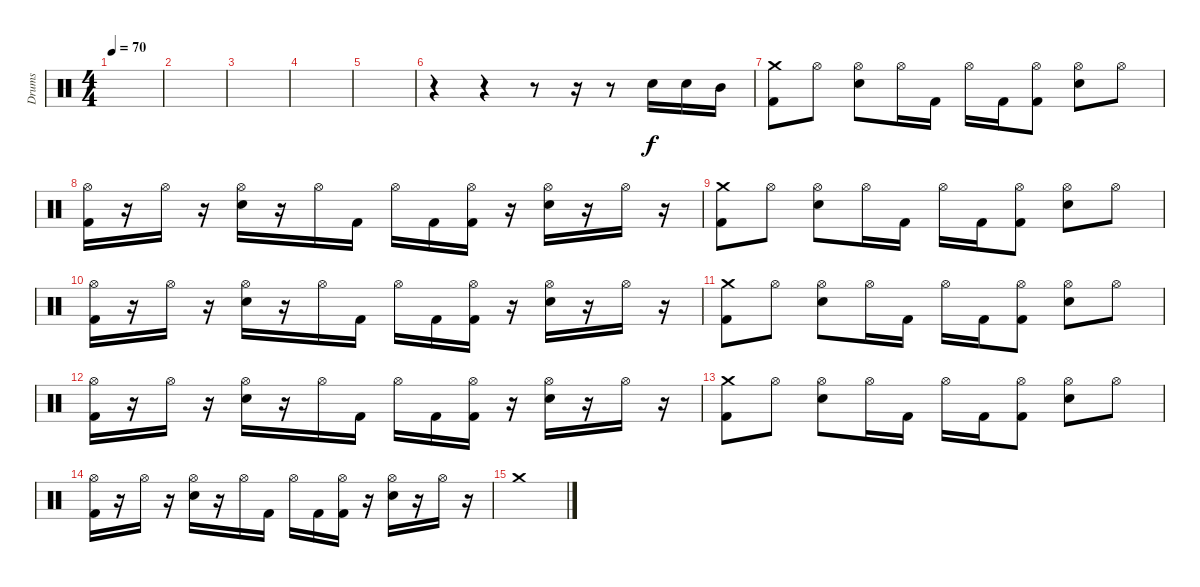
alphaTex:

\track ("Drums" "Drums") {instrument percussion}
\staff {score}
\articulation defaults
\ts (4 4)
\tempo 70
\clef neutral
\ks c
|
|
|
|
|
r.4 r.4 r.8 r.16 r.8 "Electric Snare (hit)".16 "Electric Snare (hit)".16 "Mid Tom (hit)".16 |
("Crash medium (hit)" "Kick (hit) 2").8 "Hi-Hat (open)".8 ("Hi-Hat (open)" "Snare (hit) 2").8 "Hi-Hat (open)".16 "Kick (hit) 2".16 "Hi-Hat (open)".16 "Kick (hit) 2".16 ("Hi-Hat (open)" "Kick (hit) 2").8 ("Hi-Hat (open)" "Snare (hit) 2").8 "Hi-Hat (open)".8 |
("Hi-Hat (open)" "Kick (hit) 2").16 r.16 "Hi-Hat (open)".16 r.16 ("Hi-Hat (open)" "Snare (hit) 2").16 r.16 "Hi-Hat (open)".16 "Kick (hit) 2".16 "Hi-Hat (open)".16 "Kick (hit) 2".16 ("Hi-Hat (open)" "Kick (hit) 2").16 r.16 ("Hi-Hat (open)" "Snare (hit) 2").16 r.16 "Hi-Hat (open)".16 r.16 |
("Crash medium (hit)" "Kick (hit) 2").8 "Hi-Hat (open)".8 ("Hi-Hat (open)" "Snare (hit) 2").8 "Hi-Hat (open)".16 "Kick (hit) 2".16 "Hi-Hat (open)".16 "Kick (hit) 2".16 ("Hi-Hat (open)" "Kick (hit) 2").8 ("Hi-Hat (open)" "Snare (hit) 2").8 "Hi-Hat (open)".8 |
("Hi-Hat (open)" "Kick (hit) 2").16 r.16 "Hi-Hat (open)".16 r.16 ("Hi-Hat (open)" "Snare (hit) 2").16 r.16 "Hi-Hat (open)".16 "Kick (hit) 2".16 "Hi-Hat (open)".16 "Kick (hit) 2".16 ("Hi-Hat (open)" "Kick (hit) 2").16 r.16 ("Hi-Hat (open)" "Snare (hit) 2").16 r.16 "Hi-Hat (open)".16 r.16 |
("Crash medium (hit)" "Kick (hit) 2").8 "Hi-Hat (open)".8 ("Hi-Hat (open)" "Snare (hit) 2").8 "Hi-Hat (open)".16 "Kick (hit) 2".16 "Hi-Hat (open)".16 "Kick (hit) 2".16 ("Hi-Hat (open)" "Kick (hit) 2").8 ("Hi-Hat (open)" "Snare (hit) 2").8 "Hi-Hat (open)".8 |
("Hi-Hat (open)" "Kick (hit) 2").16 r.16 "Hi-Hat (open)".16 r.16 ("Hi-Hat (open)" "Snare (hit) 2").16 r.16 "Hi-Hat (open)".16 "Kick (hit) 2".16 "Hi-Hat (open)".16 "Kick (hit) 2".16 ("Hi-Hat (open)" "Kick (hit) 2").16 r.16 ("Hi-Hat (open)" "Snare (hit) 2").16 r.16 "Hi-Hat (open)".16 r.16 |
("Crash medium (hit)" "Kick (hit) 2").8 "Hi-Hat (open)".8 ("Hi-Hat (open)" "Snare (hit) 2").8 "Hi-Hat (open)".16 "Kick (hit) 2".16 "Hi-Hat (open)".16 "Kick (hit) 2".16 ("Hi-Hat (open)" "Kick (hit) 2").8 ("Hi-Hat (open)" "Snare (hit) 2").8 "Hi-Hat (open)".8 |
("Hi-Hat (open)" "Kick (hit) 2").16 r.16 "Hi-Hat (open)".16 r.16 ("Hi-Hat (open)" "Snare (hit) 2").16 r.16 "Hi-Hat (open)".16 "Kick (hit) 2".16 "Hi-Hat (open)".16 "Kick (hit) 2".16 ("Hi-Hat (open)" "Kick (hit) 2").16 r.16 ("Hi-Hat (open)" "Snare (hit) 2").16 r.16 "Hi-Hat (open)".16 r.16 |
"Crash medium (hit)".1
